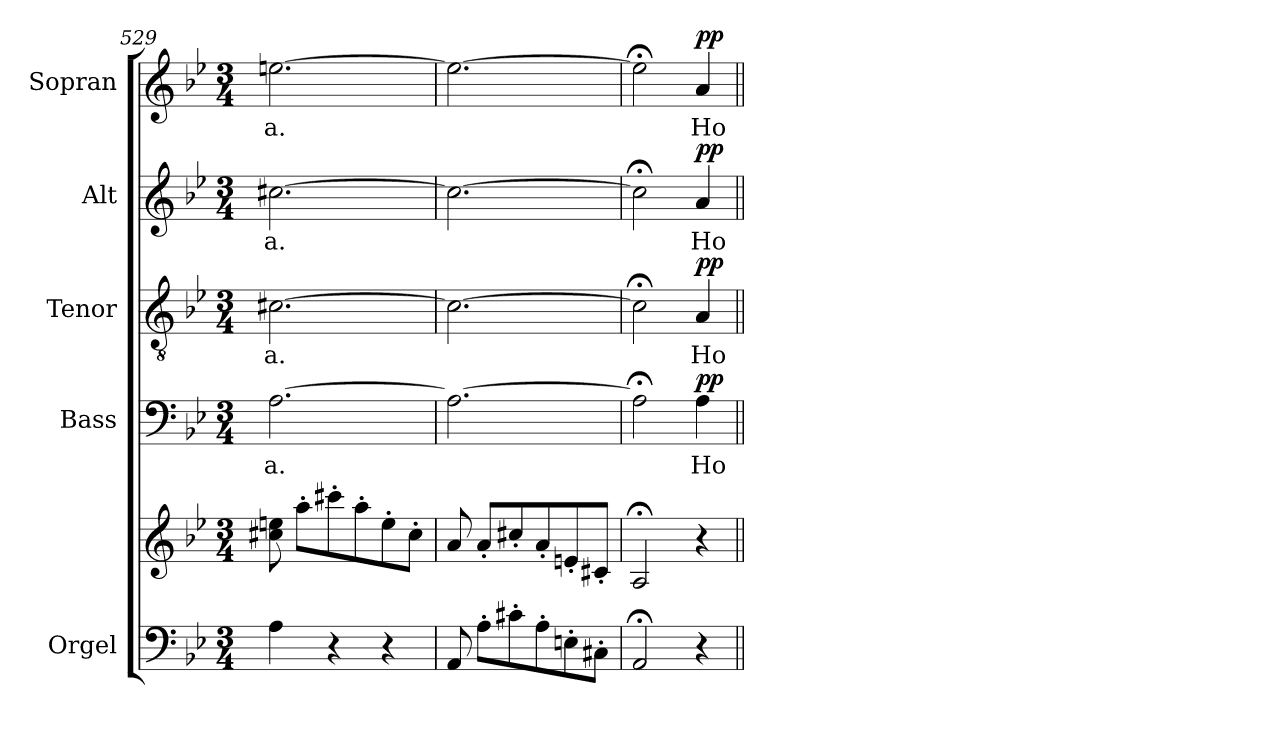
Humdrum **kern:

**kern	**kern	**kern	**text	**dynam	**kern	**text	**dynam	**kern	**text	**dynam	**kern	**text	**dynam
*part5	*part5	*part4	*part4	*part4	*part3	*part3	*part3	*part2	*part2	*part2	*part1	*part1	*part1
*staff6	*staff5	*staff4	*staff4	*staff4	*staff3	*staff3	*staff3	*staff2	*staff2	*staff2	*staff1	*staff1	*staff1
*I"Orgel	*	*I"Bass	*	*	*I"Tenor	*	*	*I"Alt	*	*	*I"Sopran	*	*
*I'Org.	*	*I'B.	*	*	*I'T.	*	*	*I'A.	*	*	*I'S.	*	*
*clefF4	*clefG2	*clefF4	*	*	*clefGv2	*	*	*clefG2	*	*	*clefG2	*	*
*k[b-e-]	*k[b-e-]	*k[b-e-]	*	*	*k[b-e-]	*	*	*k[b-e-]	*	*	*k[b-e-]	*	*
*B-:	*B-:	*B-:	*	*	*B-:	*	*	*B-:	*	*	*B-:	*	*
*M3/4	*M3/4	*M3/4	*	*	*M3/4	*	*	*M3/4	*	*	*M3/4	*	*
=529	=529	=529	=529	=529	=529	=529	=529	=529	=529	=529	=529	=529	=529
!	!	!	!LO:LY:b	!	!	!LO:LY:b	!	!	!LO:LY:b	!	!	!LO:LY:b	!
4A\	8cc#X\ 8een\	[2.A\	-a.	.	[2.c#X\	-a.	.	[2.cc#X\	-a.	.	[2.een\	-a.	.
.	8aa'>\L	.	.	.	.	.	.	.	.	.	.	.	.
4r	8ccc#X'>\	.	.	.	.	.	.	.	.	.	.	.	.
.	8aa'>\	.	.	.	.	.	.	.	.	.	.	.	.
4r	8ee'>\	.	.	.	.	.	.	.	.	.	.	.	.
.	8cc#'>\J	.	.	.	.	.	.	.	.	.	.	.	.
=530	=530	=530	=530	=530	=530	=530	=530	=530	=530	=530	=530	=530	=530
8AA/	8a/	2.A\_	.	.	2.c#\_	.	.	2.cc#\_	.	.	2.ee\_	.	.
8A'>\L	8a'</L	.	.	.	.	.	.	.	.	.	.	.	.
8c#X'>\	8cc#X'</	.	.	.	.	.	.	.	.	.	.	.	.
8A'>\	8a'</	.	.	.	.	.	.	.	.	.	.	.	.
8En'>\	8en'</	.	.	.	.	.	.	.	.	.	.	.	.
8C#X'>\J	8c#X'</J	.	.	.	.	.	.	.	.	.	.	.	.
=531	=531	=531	=531	=531	=531	=531	=531	=531	=531	=531	=531	=531	=531
2AA;/	2A;</	2A;<\]	.	.	2c#;<\]	.	.	2cc#;<\]	.	.	2ee;<\]	.	.
!	!	!	!LO:LY:b	!LO:DY:a	!	!LO:LY:b	!LO:DY:a	!	!LO:LY:b	!LO:DY:a	!	!LO:LY:b	!LO:DY:a
4r	4r	4A\	Ho-	pp	4A/	Ho-	pp	4a/	Ho-	pp	4a/	Ho-	pp
=||	=||	=||	=||	=||	=||	=||	=||	=||	=||	=||	=||	=||	=||
*-	*-	*-	*-	*-	*-	*-	*-	*-	*-	*-	*-	*-	*-
